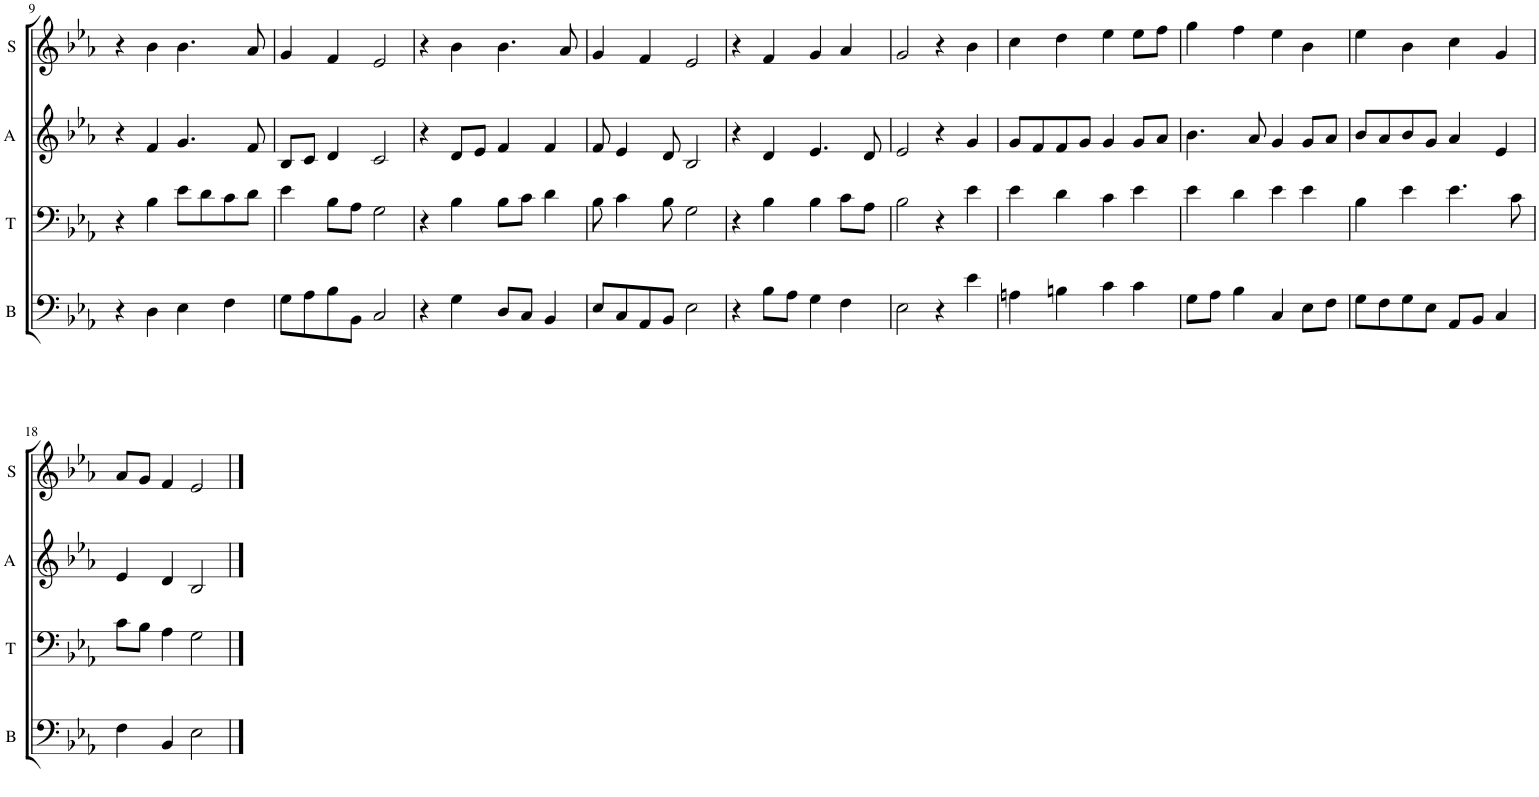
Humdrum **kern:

**kern	**kern	**kern	**kern
*part4	*part3	*part2	*part1
*staff4	*staff3	*staff2	*staff1
*I"B	*I"T	*I"A	*I"S
*I'B	*I'T	*I'A	*I'S
!!LO:PB:g=z
*clefF4	*clefF4	*clefG2	*clefG2
*k[b-e-a-]	*k[b-e-a-]	*k[b-e-a-]	*k[b-e-a-]
=9	=9	=9	=9
4r	4r	4r	4r
4D\	4B-\	4f/	4b-\
4E-\	8e-\L	4.g/	4.b-\
.	8d\	.	.
4F\	8c\	.	.
.	8d\J	8f/	8a-/
=10	=10	=10	=10
8G\L	4e-\	8B-/L	4g/
8A-\	.	8c/J	.
8B-\	8B-\L	4d/	4f/
8BB-\J	8A-\J	.	.
2C/	2G\	2c/	2e-/
=11	=11	=11	=11
4r	4r	4r	4r
4G\	4B-\	8d/L	4b-\
.	.	8e-/J	.
8D/L	8B-\L	4f/	4.b-\
8C/J	8c\J	.	.
4BB-/	4d\	4f/	.
.	.	.	8a-/
=12	=12	=12	=12
8E-/L	8B-\	8f/	4g/
8C/	4c\	4e-/	.
8AA-/	.	.	4f/
8BB-/J	8B-\	8d/	.
2E-\	2G\	2B-/	2e-/
=13	=13	=13	=13
4r	4r	4r	4r
8B-\L	4B-\	4d/	4f/
8A-\J	.	.	.
4G\	4B-\	4.e-/	4g/
4F\	8c\L	.	4a-/
.	8A-\J	8d/	.
=14	=14	=14	=14
2E-\	2B-\	2e-/	2g/
4r	4r	4r	4r
4e-\	4e-\	4g/	4b-\
=15	=15	=15	=15
4An\	4e-\	8g/L	4cc\
.	.	8f/	.
4Bn\	4d\	8f/	4dd\
.	.	8g/J	.
4c\	4c\	4g/	4ee-\
4c\	4e-\	8g/L	8ee-\L
.	.	8a-/J	8ff\J
=16	=16	=16	=16
8G\L	4e-\	4.b-\	4gg\
8A-\J	.	.	.
4B-\	4d\	.	4ff\
.	.	8a-/	.
4C/	4e-\	4g/	4ee-\
8E-\L	4e-\	8g/L	4b-\
8F\J	.	8a-/J	.
=17	=17	=17	=17
8G\L	4B-\	8b-/L	4ee-\
8F\	.	8a-/	.
8G\	4e-\	8b-/	4b-\
8E-\J	.	8g/J	.
8AA-/L	4.e-\	4a-/	4cc\
8BB-/J	.	.	.
4C/	.	4e-/	4g/
.	8c\	.	.
!!LO:LB:g=z
=18	=18	=18	=18
4F\	8c\L	4e-/	8a-/L
.	8B-\J	.	8g/J
4BB-/	4A-\	4d/	4f/
2E-\	2G\	2B-/	2e-/
==	==	==	==
*-	*-	*-	*-
